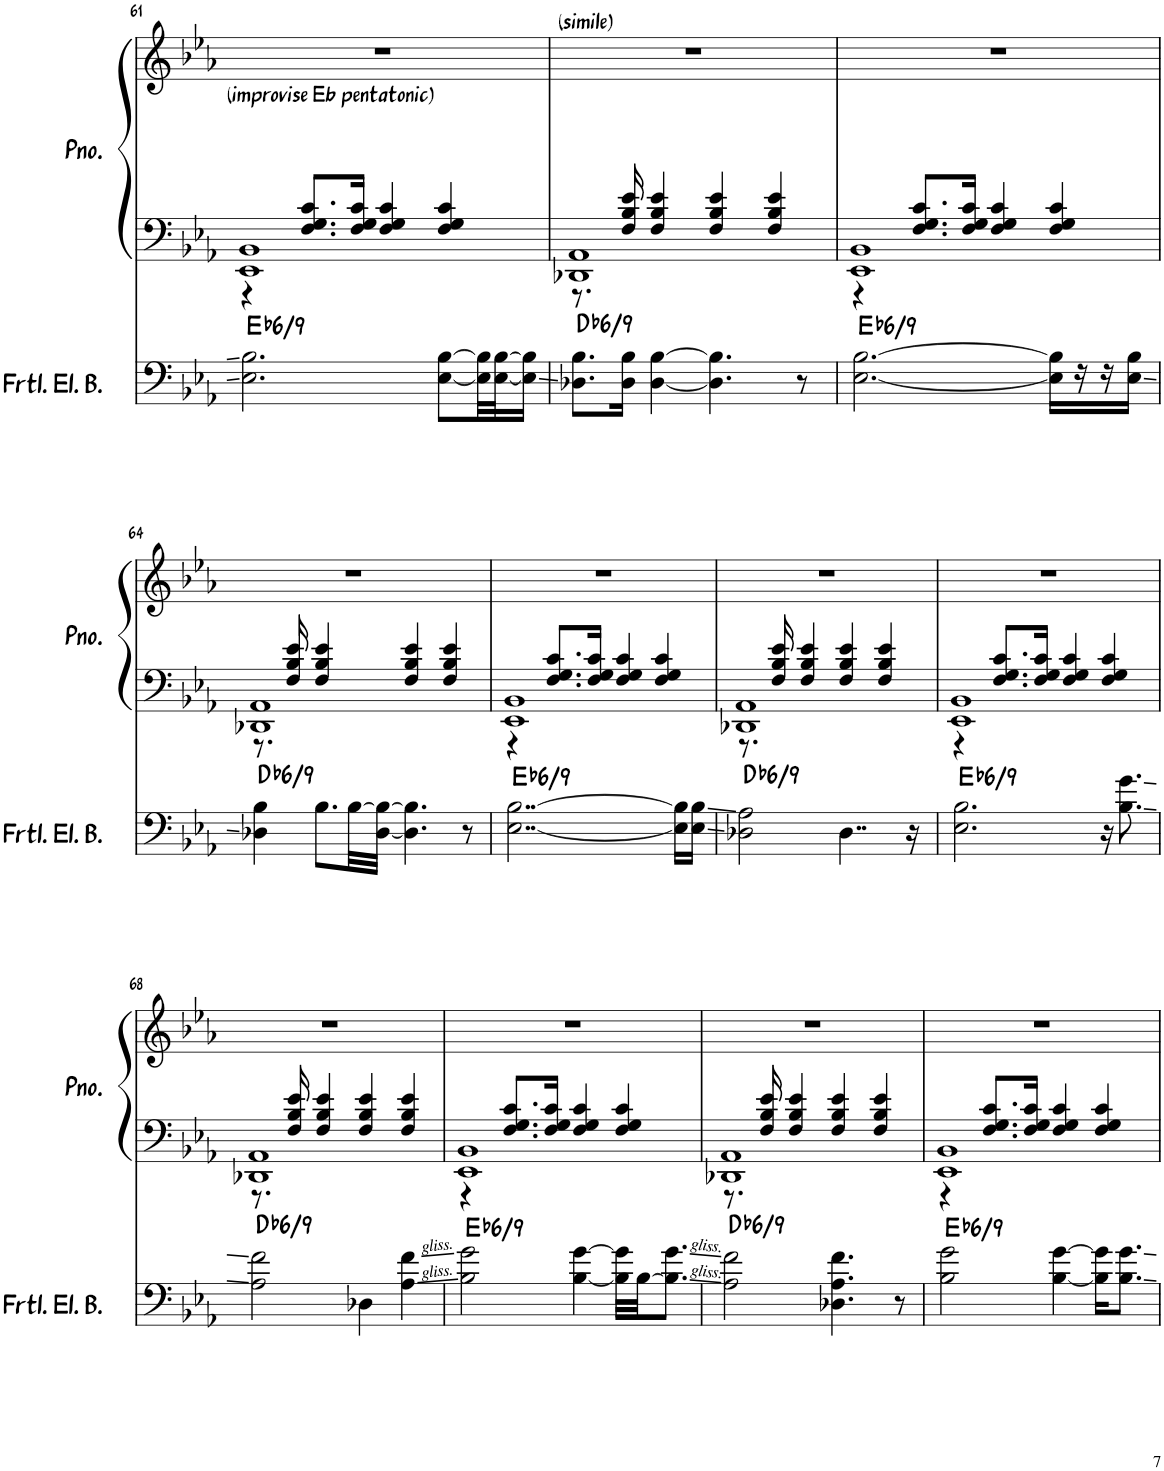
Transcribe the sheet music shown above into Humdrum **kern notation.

**kern	**kern	**kern	**harte
*part2	*part1	*part1	*part1
*staff3	*staff2	*staff1	*
*I"Fretless Electric Bass	*I"Piano	*	*
*I'Frtl. El. B.	*I'Pno.	*	*
!!LO:PB:g=z
*clefF4	*clefF4	*clefG2	*
*Trd7c12	*	*	*
*k[b-e-a-]	*k[b-e-a-]	*k[b-e-a-]	*
*M4/4	*M4/4	*M4/4	*
=61	=61	=61	=61
*	*^	*	*
!	!LO:TX:a:t=(improvise Eb pentatonic)	!	!	!LO:H:kt=/6
2.E-\ 2.B-\	1EE- 1BB-	4r	1r	Eb:maj6(9)
.	.	8.F/ 8.G/ 8.c/L	.	.
.	.	16F/ 16G/ 16c/Jk	.	.
.	.	4F/ 4G/ 4c/	.	.
[8E-\ [8B-\L	.	4F/ 4G/ 4c/	.	.
32E-\] 32B-\]LL	.	.	.	.
[32E-\ [32B-\J	.	.	.	.
16E-\] 16B-\]JJ	.	.	.	.
=62	=62	=62	=62	=62
!	!	!	!LO:TX:a:t=(simile)	!LO:H:kt=/6
8.D-X\ 8.B-\L	1DD-X 1AA-	8.r	1r	Db:maj6(9)
16D-\ 16B-\Jk	.	16F/ 16B-/ 16e-/	.	.
[4D-\ [4B-\	.	4F/ 4B-/ 4e-/	.	.
4.D-\] 4.B-\]	.	4F/ 4B-/ 4e-/	.	.
.	.	4F/ 4B-/ 4e-/	.	.
8r	.	.	.	.
=63	=63	=63	=63	=63
!	!	!	!	!LO:H:kt=/6
[2.E-\ [2.B-\	1EE- 1BB-	4r	1r	Eb:maj6(9)
.	.	8.F/ 8.G/ 8.c/L	.	.
.	.	16F/ 16G/ 16c/Jk	.	.
.	.	4F/ 4G/ 4c/	.	.
16E-\] 16B-\]LL	.	4F/ 4G/ 4c/	.	.
16r	.	.	.	.
16r	.	.	.	.
16E-\ 16B-\JJ	.	.	.	.
!!LO:LB:g=z
=64	=64	=64	=64	=64
!	!	!	!	!LO:H:kt=/6
4D-X\ 4B-\	1DD-X 1AA-	8.r	1r	Db:maj6(9)
.	.	16F/ 16B-/ 16e-/	.	.
8.B-\L	.	4F/ 4B-/ 4e-/	.	.
[32B-\LL	.	.	.	.
[32D-\ 32B-\_JJJ	.	.	.	.
4.D-\] 4.B-\]	.	4F/ 4B-/ 4e-/	.	.
.	.	4F/ 4B-/ 4e-/	.	.
8r	.	.	.	.
=65	=65	=65	=65	=65
!	!	!	!	!LO:H:kt=/6
[2..E-\ [2..B-\	1EE- 1BB-	4r	1r	Eb:maj6(9)
.	.	8.F/ 8.G/ 8.c/L	.	.
.	.	16F/ 16G/ 16c/Jk	.	.
.	.	4F/ 4G/ 4c/	.	.
.	.	4F/ 4G/ 4c/	.	.
16E-\] 16B-\]LL	.	.	.	.
16E-\ 16B-\JJ	.	.	.	.
=66	=66	=66	=66	=66
!	!	!	!	!LO:H:kt=/6
2D-X\ 2A-\	1DD-X 1AA-	8.r	1r	Db:maj6(9)
.	.	16F/ 16B-/ 16e-/	.	.
.	.	4F/ 4B-/ 4e-/	.	.
4..D-\	.	4F/ 4B-/ 4e-/	.	.
.	.	4F/ 4B-/ 4e-/	.	.
16r	.	.	.	.
=67	=67	=67	=67	=67
!	!	!	!	!LO:H:kt=/6
2.E-\ 2.B-\	1EE- 1BB-	4r	1r	Eb:maj6(9)
.	.	8.F/ 8.G/ 8.c/L	.	.
.	.	16F/ 16G/ 16c/Jk	.	.
.	.	4F/ 4G/ 4c/	.	.
16r	.	4F/ 4G/ 4c/	.	.
8.B-\ 8.g\	.	.	.	.
!!LO:LB:g=z
=68	=68	=68	=68	=68
!	!	!	!	!LO:H:kt=/6
2A-\ 2f\	1DD-X 1AA-	8.r	1r	Db:maj6(9)
.	.	16F/ 16B-/ 16e-/	.	.
.	.	4F/ 4B-/ 4e-/	.	.
4D-X\	.	4F/ 4B-/ 4e-/	.	.
4A-\ 4f\	.	4F/ 4B-/ 4e-/	.	.
=69	=69	=69	=69	=69
!	!	!	!	!LO:H:kt=/6
2B-\ 2g\	1EE- 1BB-	4r	1r	Eb:maj6(9)
.	.	8.F/ 8.G/ 8.c/L	.	.
.	.	16F/ 16G/ 16c/Jk	.	.
[4B-\ [4g\	.	4F/ 4G/ 4c/	.	.
32B-\] 32g\]LLL	.	4F/ 4G/ 4c/	.	.
[32B-\JJ	.	.	.	.
8.B-\] 8.g\J	.	.	.	.
=70	=70	=70	=70	=70
!	!	!	!	!LO:H:kt=/6
2A-\ 2f\	1DD-X 1AA-	8.r	1r	Db:maj6(9)
.	.	16F/ 16B-/ 16e-/	.	.
.	.	4F/ 4B-/ 4e-/	.	.
4.D-X\ 4.A-\ 4.f\	.	4F/ 4B-/ 4e-/	.	.
.	.	4F/ 4B-/ 4e-/	.	.
8r	.	.	.	.
=71	=71	=71	=71	=71
!	!	!	!	!LO:H:kt=/6
2B-\ 2g\	1EE- 1BB-	4r	1r	Eb:maj6(9)
.	.	8.F/ 8.G/ 8.c/L	.	.
.	.	16F/ 16G/ 16c/Jk	.	.
[4B-\ [4g\	.	4F/ 4G/ 4c/	.	.
16B-\] 16g\]KL	.	4F/ 4G/ 4c/	.	.
8.B-\ 8.g\J	.	.	.	.
*	*v	*v	*	*
=	=	=	=
*-	*-	*-	*-
